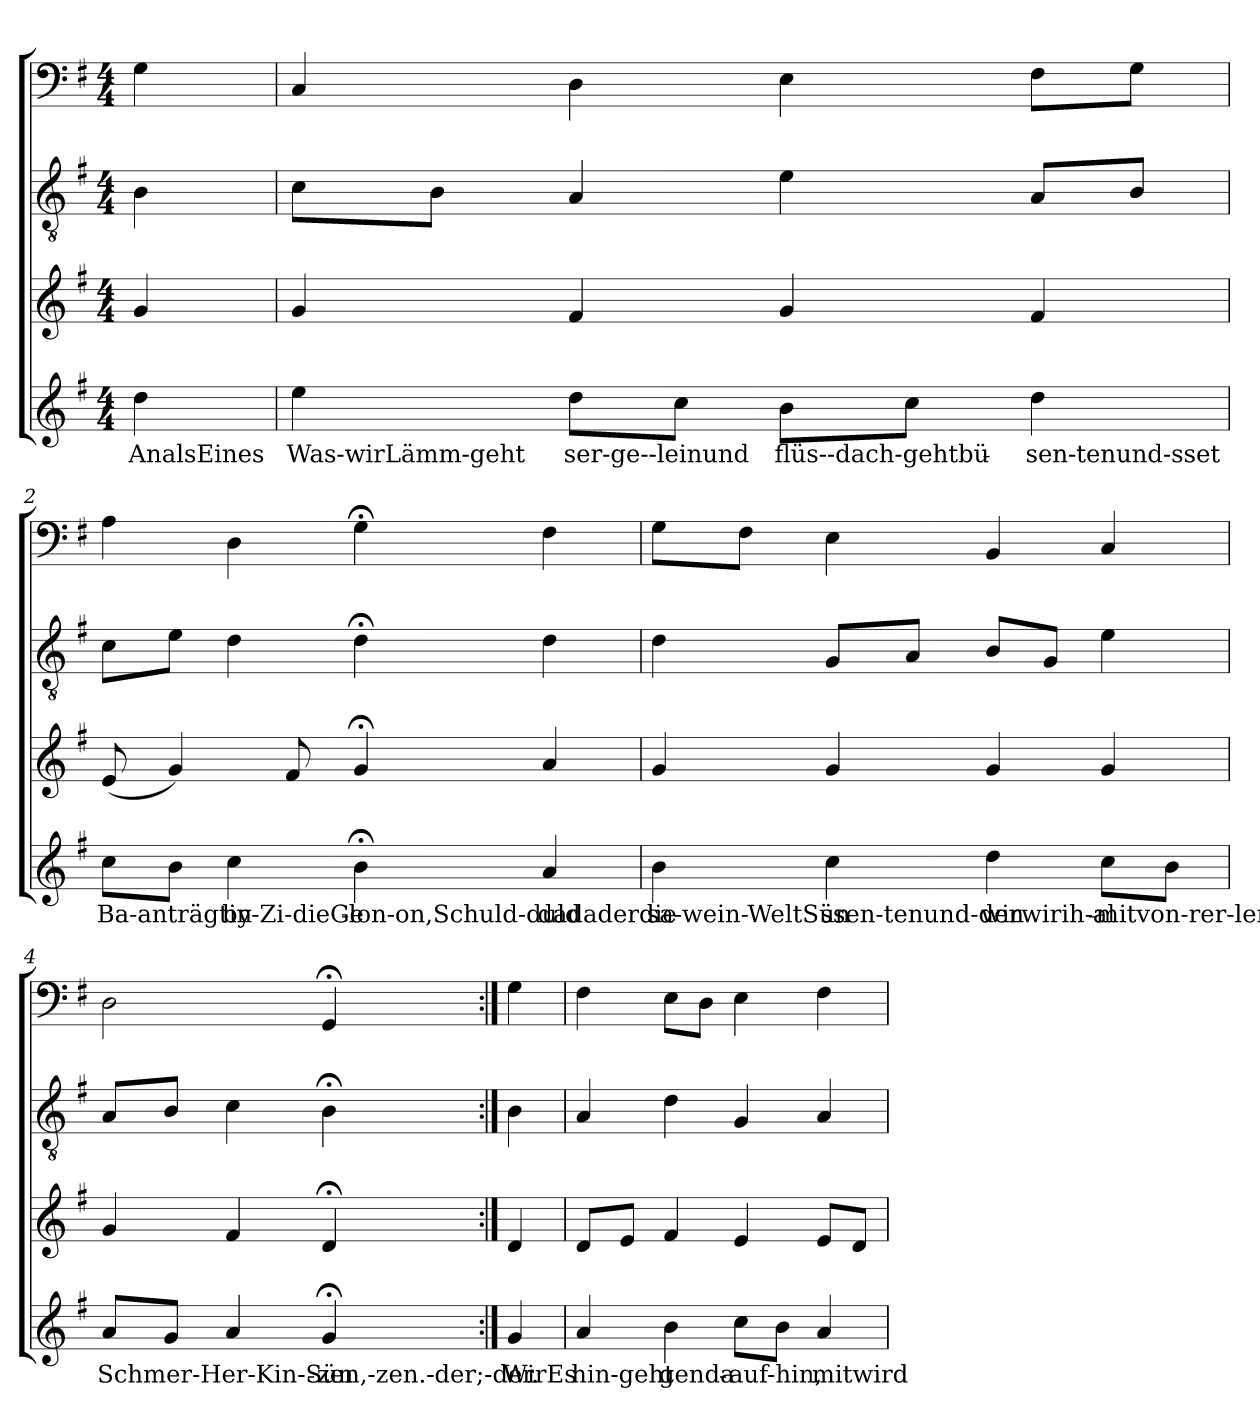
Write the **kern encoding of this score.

**kern	**text	**kern	**kern	**kern
*part4	*part4	*part3	*part2	*part1
*staff4	*staff4	*staff3	*staff2	*staff1
*clefG2	*	*clefG2	*clefGv2	*clefF4
*k[f#]	*	*k[f#]	*k[f#]	*k[f#]
*G:	*	*G:	*G:	*G:
*M4/4	*	*M4/4	*M4/4	*M4/4
=	=	=	=	=
4dd\	AnalsEines	4g/	4B\	4G\
=1	=1	=1	=1	=1
4ee\	Was-wirLämm-geht	4g/	8c\L	4C/
.	.	.	8B\J	.
8dd\L	-ser-ge--leinund	4f#/	4A/	4D\
8cc\J	.	.	.	.
8b\L	-flüs--dach-gehtbü-	4g/	4e\	4E\
8cc\J	.	.	.	.
4dd\	-sen-tenund-sset	4f#/	8A/L	8F#\L
.	.	.	8B/J	8G\J
=2	=2	=2	=2	=2
8cc\L	Ba-anträgtin	(8e/	8c\L	4A\
8b\J	.	4g/)	8e\J	.
4cc\	-by-Zi-dieGe-	.	4d\	4D\
.	.	8f#/	.	.
4b;<\	-lon-on,Schuld-duld	4g;</	4d;<\	4G;<\
4a/	dadaderdie	4a/	4d\	4F#\
=3	=3	=3	=3	=3
4b\	sa-wein-WeltSün-	4g/	4d\	8G\L
.	.	.	.	8F#\J
4cc\	-ssen-tenund-den	4g/	8G/L	4E\
.	.	.	8A/J	.
4dd\	wirwirih-al-	4g/	8B/L	4BB/
.	.	.	8G/J	.
8cc\L	mitvon-rer-ler	4g/	4e\	4C/
8b\J	.	.	.	.
=4	=4	=4	=4	=4
8a/L	Schmer-Her-Kin-Sün-	4g/	8A/L	2D\
8g/J	.	.	8B/J	.
4a/	.	4f#/	4c\	.
4g;</	-zen,-zen.-der;-der.	4d;</	4B;<\	4GG;</
=:|!	=:|!	=:|!	=:|!	=:|!
4g/	WirEs	4d/	4B\	4G\
=5	=5	=5	=5	=5
4a/	hin-geht	8d/L	4A/	4F#\
.	.	8e/J	.	.
4b\	-genda-	4f#/	4d\	8E\L
.	.	.	.	8D\J
8cc\L	auf-hin,	4e/	4G/	4E\
8b\J	.	.	.	.
4a/	mitwird	8e/L	4A/	4F#\
.	.	8d/J	.	.
=	=	=	=	=
*-	*-	*-	*-	*-
